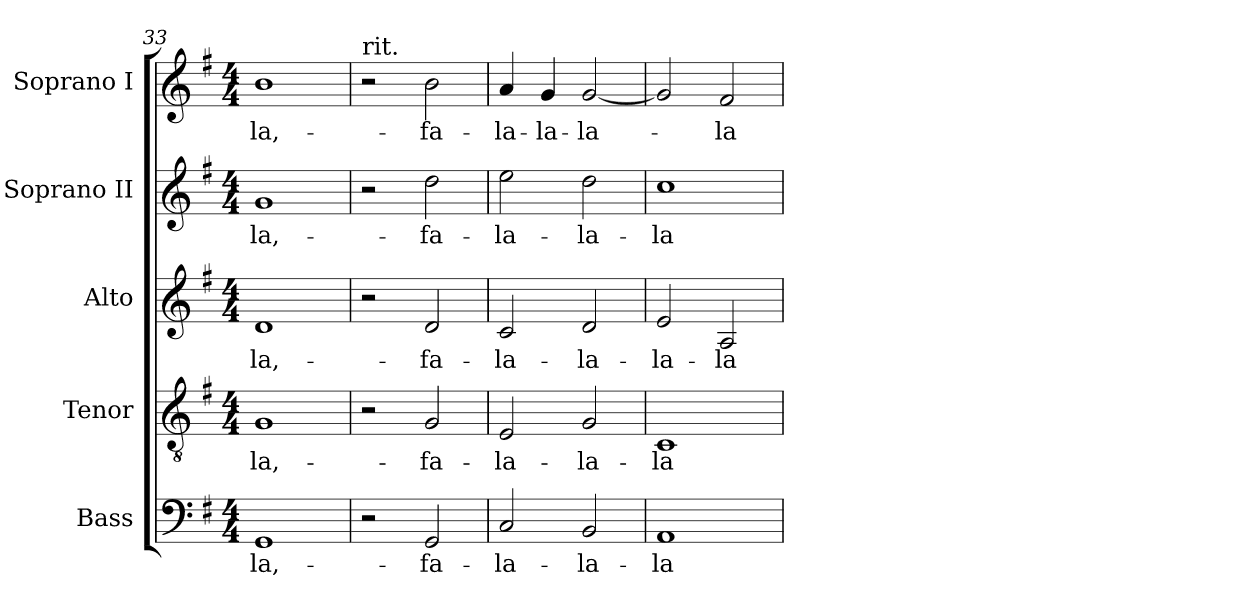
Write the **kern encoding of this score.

**kern	**text	**kern	**text	**kern	**text	**kern	**text	**kern	**text
*part5	*part5	*part4	*part4	*part3	*part3	*part2	*part2	*part1	*part1
*staff5	*staff5	*staff4	*staff4	*staff3	*staff3	*staff2	*staff2	*staff1	*staff1
*I"Bass	*	*I"Tenor	*	*I"Alto	*	*I"Soprano II	*	*I"Soprano I	*
*I'B.	*	*I'T.	*	*I'A.	*	*I'S. II	*	*I'S. I	*
*clefF4	*	*clefGv2	*	*clefG2	*	*clefG2	*	*clefG2	*
*	*	*ITrd7c12	*	*	*	*	*	*	*
*k[f#]	*	*k[f#]	*	*k[f#]	*	*k[f#]	*	*k[f#]	*
*G:	*	*G:	*	*G:	*	*G:	*	*G:	*
*M4/4	*	*M4/4	*	*M4/4	*	*M4/4	*	*M4/4	*
=33	=33	=33	=33	=33	=33	=33	=33	=33	=33
!	!LO:LY:b:color=#000000	!	!	!	!	!	!	!	!
!	!	!	!LO:LY:b:color=#000000	!	!	!	!	!	!
!	!	!	!	!	!LO:LY:b:color=#000000	!	!	!	!
!	!	!	!	!	!	!	!LO:LY:b:color=#000000	!	!
!	!	!	!	!	!	!	!	!	!LO:LY:b:color=#000000
1GGi	-la,-	1GGi	-la,-	1di	-la,-	1gi	-la,-	1bi	-la,-
=34	=34	=34	=34	=34	=34	=34	=34	=34	=34
!	!	!	!	!	!	!	!	!LO:TX:t=rit.	!
2r	.	2r	.	2r	.	2r	.	2r	.
!	!LO:LY:b:color=#000000	!	!	!	!	!	!	!	!
!	!	!	!LO:LY:b:color=#000000	!	!	!	!	!	!
!	!	!	!	!	!LO:LY:b:color=#000000	!	!	!	!
!	!	!	!	!	!	!	!LO:LY:b:color=#000000	!	!
!	!	!	!	!	!	!	!	!	!LO:LY:b:color=#000000
2GGi/	-fa-	2GGi/	-fa-	2di/	-fa-	2ddi\	-fa-	2bi\	-fa-
=35	=35	=35	=35	=35	=35	=35	=35	=35	=35
!	!LO:LY:b:color=#000000	!	!	!	!	!	!	!	!
!	!	!	!LO:LY:b:color=#000000	!	!	!	!	!	!
!	!	!	!	!	!LO:LY:b:color=#000000	!	!	!	!
!	!	!	!	!	!	!	!LO:LY:b:color=#000000	!	!
!	!	!	!	!	!	!	!	!	!LO:LY:b:color=#000000
2Ci/	-la-	2EEi/	-la-	2ci/	-la-	2eei\	-la-	4ai/	-la-
!	!	!	!	!	!	!	!	!	!LO:LY:b:color=#000000
.	.	.	.	.	.	.	.	4gi/	-la-
!	!LO:LY:b:color=#000000	!	!	!	!	!	!	!	!
!	!	!	!LO:LY:b:color=#000000	!	!	!	!	!	!
!	!	!	!	!	!LO:LY:b:color=#000000	!	!	!	!
!	!	!	!	!	!	!	!LO:LY:b:color=#000000	!	!
!	!	!	!	!	!	!	!	!	!LO:LY:b:color=#000000
2BBi/	-la-	2GGi/	-la-	2di/	-la-	2ddi\	-la-	[<2gi/	-la-
=36	=36	=36	=36	=36	=36	=36	=36	=36	=36
!	!LO:LY:b:color=#000000	!	!	!	!	!	!	!	!
!	!	!	!LO:LY:b:color=#000000	!	!	!	!	!	!
!	!	!	!	!	!LO:LY:b:color=#000000	!	!	!	!
!	!	!	!	!	!	!	!LO:LY:b:color=#000000	!	!
1AAi	-la-	1CCi	-la-	2ei/	-la-	1cci	-la-	2gi/]	.
!	!	!	!	!	!LO:LY:b:color=#000000	!	!	!	!
!	!	!	!	!	!	!	!	!	!LO:LY:b:color=#000000
.	.	.	.	2Ai/	-la-	.	.	2f#i/	-la-
=	=	=	=	=	=	=	=	=	=
*-	*-	*-	*-	*-	*-	*-	*-	*-	*-
